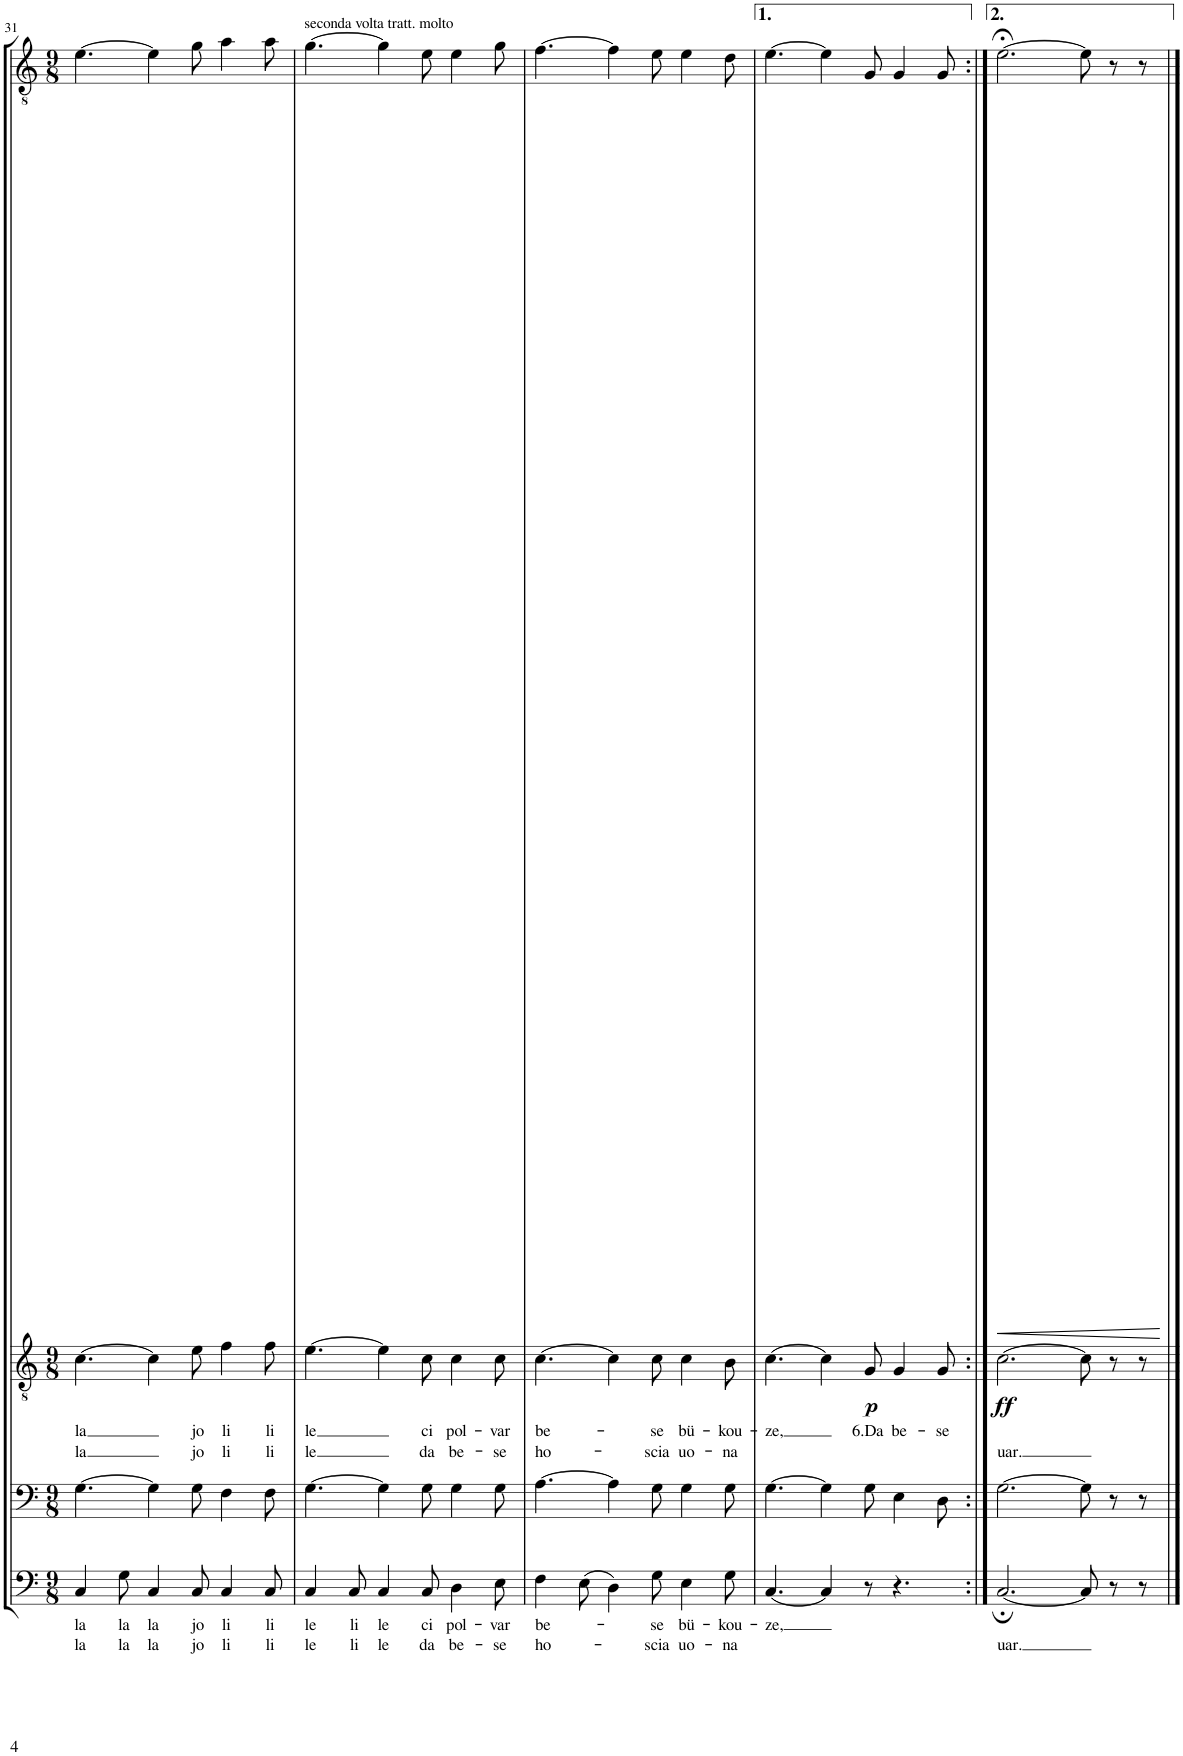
**kern	**text	**text	**kern	**kern	**text	**text	**dynam	**kern	**dynam
*part4	*part4	*part4	*part3	*part2	*part2	*part2	*part2	*part1	*part1
*staff4	*staff4	*staff4	*staff3	*staff2	*staff2	*staff2	*staff2	*staff1	*staff1
*I"Bass	*	*	*I"Bass	*I"Tenor	*	*	*	*I"Tenor	*
!!LO:PB:g=z
*clefF4	*	*	*clefF4	*clefGv2	*	*	*	*clefGv2	*
*k[]	*	*	*k[]	*k[]	*	*	*	*k[]	*
*M9/8	*	*	*M9/8	*M9/8	*	*	*	*M9/8	*
=31	=31	=31	=31	=31	=31	=31	=31	=31	=31
!	!LO:LY:b	!LO:LY:b	!	!	!LO:LY:b	!LO:LY:b	!	!	!
4C/	la	la	[4.G\	[4.c\	la	la	.	[4.e\	.
!	!LO:LY:b	!LO:LY:b	!	!	!	!	!	!	!
8G\	la	la	.	.	.	.	.	.	.
!	!LO:LY:b	!LO:LY:b	!	!	!	!	!	!	!
4C/	la	la	4G\]	4c\]	.	.	.	4e\]	.
!	!LO:LY:b	!LO:LY:b	!	!	!LO:LY:b	!LO:LY:b	!	!	!
8C/	jo	jo	8G\	8e\	jo	jo	.	8g\	.
!	!LO:LY:b	!LO:LY:b	!	!	!LO:LY:b	!LO:LY:b	!	!	!
4C/	li	li	4F\	4f\	li	li	.	4a\	.
!	!LO:LY:b	!LO:LY:b	!	!	!LO:LY:b	!LO:LY:b	!	!	!
8C/	li	li	8F\	8f\	li	li	.	8a\	.
=32	=32	=32	=32	=32	=32	=32	=32	=32	=32
!	!	!	!	!	!	!	!	!LO:TX:a:t=seconda volta tratt. molto	!
!	!LO:LY:b	!LO:LY:b	!	!	!LO:LY:b	!LO:LY:b	!	!	!
4C/	le	le	[4.G\	[4.e\	le	le	.	[4.g\	.
!	!LO:LY:b	!LO:LY:b	!	!	!	!	!	!	!
8C/	li	li	.	.	.	.	.	.	.
!	!LO:LY:b	!LO:LY:b	!	!	!	!	!	!	!
4C/	le	le	4G\]	4e\]	.	.	.	4g\]	.
!	!LO:LY:b	!LO:LY:b	!	!	!LO:LY:b	!LO:LY:b	!	!	!
8C/	ci	da	8G\	8c\	ci	da	.	8e\	.
!	!LO:LY:b	!LO:LY:b	!	!	!LO:LY:b	!LO:LY:b	!	!	!
4D\	pol-	be-	4G\	4c\	pol-	be-	.	4e\	.
!	!LO:LY:b	!LO:LY:b	!	!	!LO:LY:b	!LO:LY:b	!	!	!
8E\	-var	-se	8G\	8c\	-var	-se	.	8g\	.
=33	=33	=33	=33	=33	=33	=33	=33	=33	=33
!	!LO:LY:b	!LO:LY:b	!	!	!LO:LY:b	!LO:LY:b	!	!	!
4F\	be-	ho-	[4.A\	[4.c\	be-	ho-	.	[4.f\	.
(8E\	.	.	.	.	.	.	.	.	.
4D\)	.	.	4A\]	4c\]	.	.	.	4f\]	.
!	!LO:LY:b	!LO:LY:b	!	!	!LO:LY:b	!LO:LY:b	!	!	!
8G\	-se	-scia	8G\	8c\	-se	-scia	.	8e\	.
!	!LO:LY:b	!LO:LY:b	!	!	!LO:LY:b	!LO:LY:b	!	!	!
4E\	bü-	uo-	4G\	4c\	bü-	uo-	.	4e\	.
!	!LO:LY:b	!LO:LY:b	!	!	!LO:LY:b	!LO:LY:b	!	!	!
8G\	-kou-	-na	8G\	8B\	-kou-	-na	.	8d\	.
=34	=34	=34	=34	=34	=34	=34	=34	=34	=34
!	!LO:LY:b	!	!	!	!LO:LY:b	!	!	!	!
[4.C/	-ze,	.	[4.G\	[4.c\	-ze,	.	.	[4.e\	.
4C/]	.	.	4G\]	4c\]	.	.	.	4e\]	.
!	!	!	!	!	!LO:LY:b	!	!LO:DY:b	!	!
8r	.	.	8G\	8G/	6.Da	.	p	8G/	.
!	!	!	!	!	!LO:LY:b	!	!	!	!
4.r	.	.	4E\	4G/	be-	.	.	4G/	.
!	!	!	!	!	!LO:LY:b	!	!	!	!
.	.	.	8D\	8G/	-se	.	.	8G/	.
=35:|!	=35:|!	=35:|!	=35:|!	=35:|!	=35:|!	=35:|!	=35:|!	=35:|!	=35:|!
!	!	!LO:LY:b	!	!	!	!LO:LY:b	!LO:DY:b	!	!LO:HP:b
[2.C;/	.	uar.	[2.G\	[2.c\	.	uar.	ff	[2.e;<\	<
8C/]	.	.	8G\]	8c\]	.	.	.	8e\]	.
8r	.	.	8r	8r	.	.	.	8r	.
8r	.	.	8r	8r	.	.	.	8r	.
.	.	.	.	.	.	.	.	.	[
==	==	==	==	==	==	==	==	==	==
*-	*-	*-	*-	*-	*-	*-	*-	*-	*-
